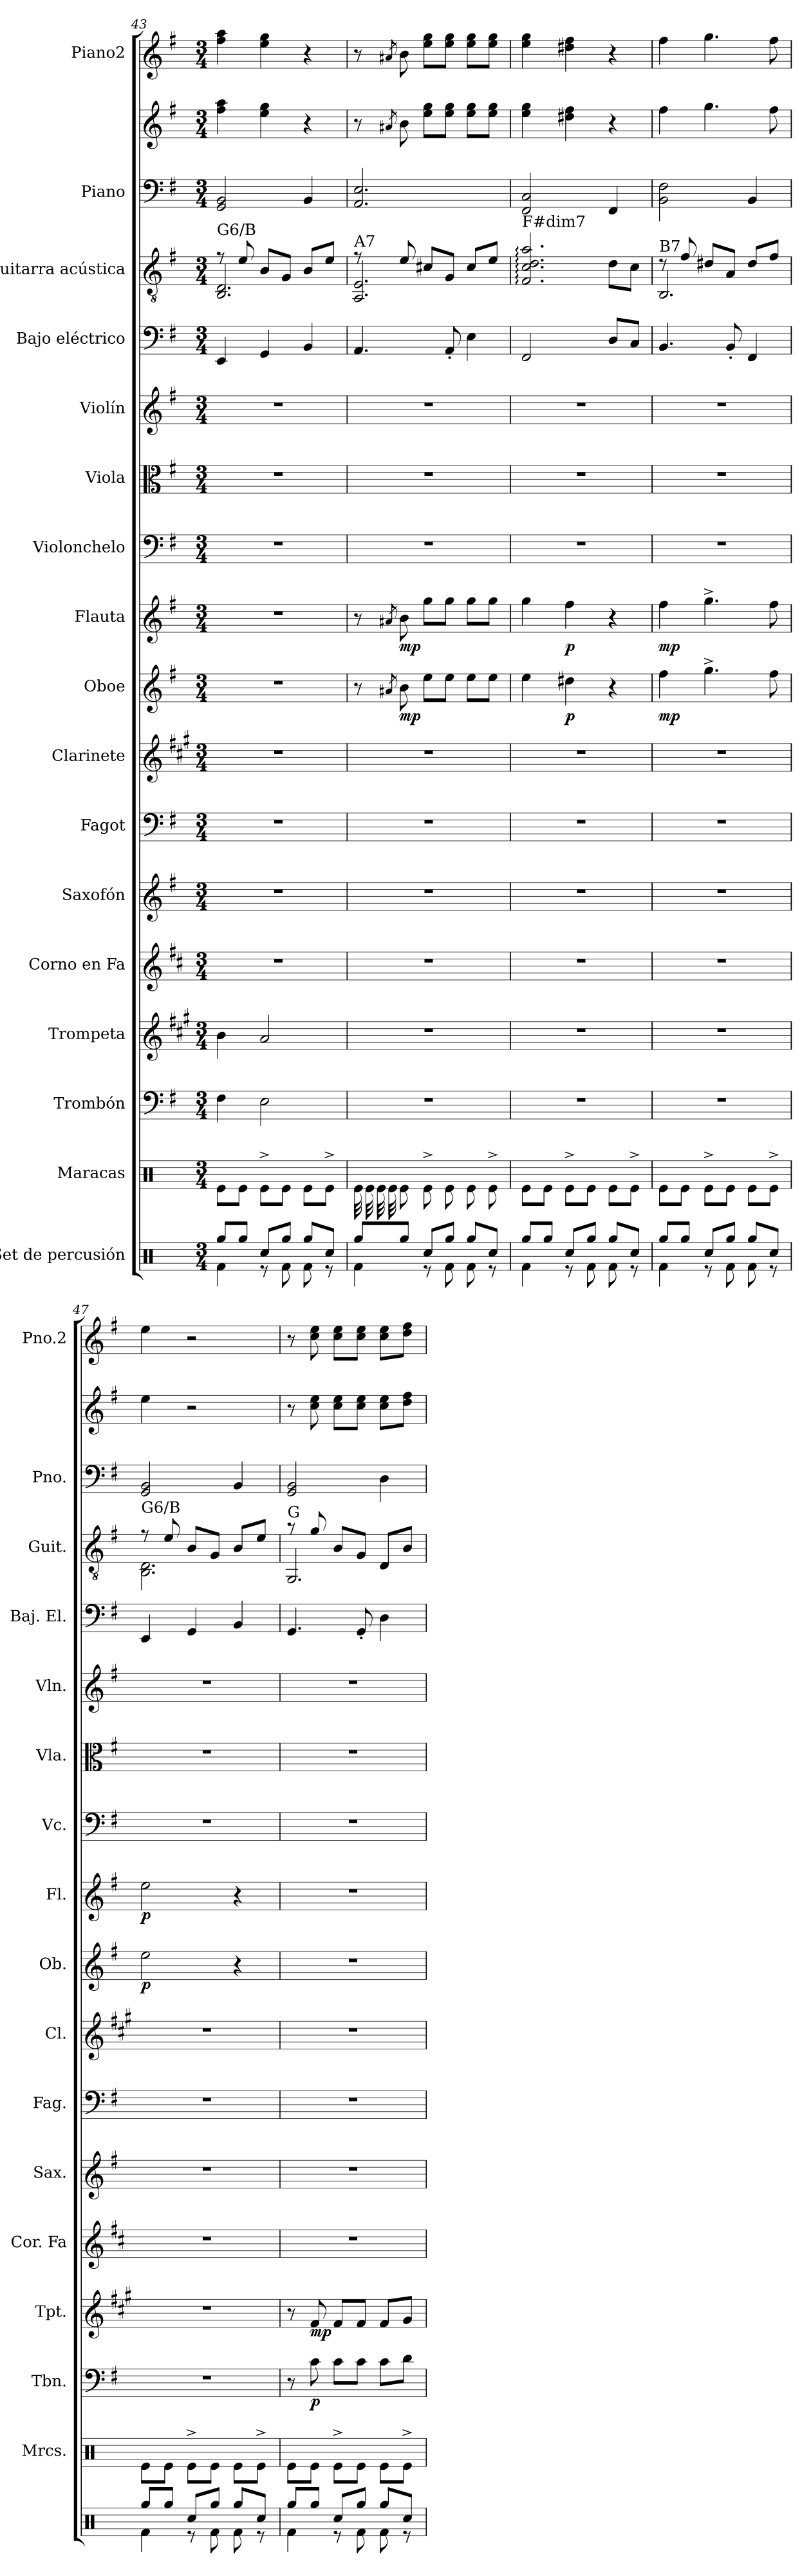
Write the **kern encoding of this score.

**kern	**kern	**kern	**dynam	**kern	**dynam	**kern	**kern	**kern	**kern	**kern	**dynam	**kern	**dynam	**kern	**kern	**kern	**kern	**kern	**kern	**kern	**kern
*part17	*part16	*part15	*part15	*part14	*part14	*part13	*part12	*part11	*part10	*part9	*part9	*part8	*part8	*part7	*part6	*part5	*part4	*part3	*part2	*part2	*part1
*staff18	*staff17	*staff16	*staff16	*staff15	*staff15	*staff14	*staff13	*staff12	*staff11	*staff10	*staff10	*staff9	*staff9	*staff8	*staff7	*staff6	*staff5	*staff4	*staff3	*staff2	*staff1
*I"Set de percusión	*I"Maracas	*I"Trombón	*	*I"Trompeta	*	*I"Corno en Fa	*I"Saxofón	*I"Fagot	*I"Clarinete	*I"Oboe	*	*I"Flauta	*	*I"Violonchelo	*I"Viola	*I"Violín	*I"Bajo eléctrico	*I"Guitarra acústica	*I"Piano	*	*I"Piano2
*	*I'Mrcs.	*I'Tbn.	*	*I'Tpt.	*	*I'Cor. Fa	*I'Sax.	*I'Fag.	*I'Cl.	*I'Ob.	*	*I'Fl.	*	*I'Vc.	*I'Vla.	*I'Vln.	*I'Baj. El.	*I'Guit.	*I'Pno.	*	*I'Pno.2
*clefX	*clefX	*clefF4	*	*clefG2	*	*clefG2	*clefG2	*clefF4	*clefG2	*clefG2	*	*clefG2	*	*clefF4	*clefC3	*clefG2	*clefF4	*clefGv2	*clefF4	*clefG2	*clefG2
*	*	*	*	*ITrd1c2	*	*ITrd4c7	*ITrd8c14	*	*ITrd1c2	*	*	*	*	*	*	*	*ITrd7c12	*	*	*	*
*k[]	*k[]	*k[f#]	*	*k[f#]	*	*k[f#]	*k[f#]	*k[f#]	*k[f#]	*k[f#]	*	*k[f#]	*	*k[f#]	*k[f#]	*k[f#]	*k[f#]	*k[f#]	*k[f#]	*k[f#]	*k[f#]
*M3/4	*M3/4	*M3/4	*	*M3/4	*	*M3/4	*M3/4	*M3/4	*M3/4	*M3/4	*	*M3/4	*	*M3/4	*M3/4	*M3/4	*M3/4	*M3/4	*M3/4	*M3/4	*M3/4
=43	=43	=43	=43	=43	=43	=43	=43	=43	=43	=43	=43	=43	=43	=43	=43	=43	=43	=43	=43	=43	=43
*^	*	*	*	*	*	*	*	*	*	*	*	*	*	*	*	*	*	*^	*	*	*
!	!	!	!	!	!	!	!	!	!	!	!	!	!	!	!	!	!	!	!LO:TX:a:t=G6/B	!	!	!	!
8Rgg/L	4Rf\	8Re\L	4F#\	.	4a\	.	2.r	2.r	2.r	2.r	2.r	.	2.r	.	2.r	2.r	2.r	4EEE/	8r	2.BB/ 2.D/	2GG/ 2BB/	4ff#\ 4aa\	4ff#\ 4aa\
8Rgg/J	.	8Re\J	.	.	.	.	.	.	.	.	.	.	.	.	.	.	.	.	8e/	.	.	.	.
8Rcc/L	8r	8Re^\L	2E\	.	2g/	.	.	.	.	.	.	.	.	.	.	.	.	4GGG/	8B/L	.	.	4ee\ 4gg\	4ee\ 4gg\
8Rgg/J	8Rf\	8Re\J	.	.	.	.	.	.	.	.	.	.	.	.	.	.	.	.	8G/J	.	.	.	.
8Rgg/L	8Rf\	8Re\L	.	.	.	.	.	.	.	.	.	.	.	.	.	.	.	4BBB/	8B/L	.	4BB/	4r	4r
8Rcc/J	8r	8Re^\J	.	.	.	.	.	.	.	.	.	.	.	.	.	.	.	.	8e/J	.	.	.	.
=44	=44	=44	=44	=44	=44	=44	=44	=44	=44	=44	=44	=44	=44	=44	=44	=44	=44	=44	=44	=44	=44	=44	=44
!	!	!	!	!	!	!	!	!	!	!	!	!	!	!	!	!	!	!	!LO:TX:a:t=A7	!	!	!	!
*	*	*tremolo	*	*	*	*	*	*	*	*	*	*	*	*	*	*	*	*	*	*	*	*	*
8Rgg/L	4Rf\	32Re\LLL	2.r	.	2.r	.	2.r	2.r	2.r	2.r	8r	.	8r	.	2.r	2.r	2.r	4.AAA/	8r	2.AA/ 2.E/	2.AA/ 2.E/	8r	8r
.	.	32Re\	.	.	.	.	.	.	.	.	.	.	.	.	.	.	.	.	.	.	.	.	.
.	.	32Re\	.	.	.	.	.	.	.	.	.	.	.	.	.	.	.	.	.	.	.	.	.
.	.	32Re\	.	.	.	.	.	.	.	.	.	.	.	.	.	.	.	.	.	.	.	.	.
*	*	*Xtremolo	*	*	*	*	*	*	*	*	*	*	*	*	*	*	*	*	*	*	*	*	*
.	.	.	.	.	.	.	.	.	.	.	8qa#X/	.	8qa#X/	.	.	.	.	.	.	.	.	8qa#X/	8qa#X/
!	!	!	!	!	!	!	!	!	!	!	!	!LO:DY:b	!	!LO:DY:b	!	!	!	!	!	!	!	!	!
8Rgg/J	.	8Re\J	.	.	.	.	.	.	.	.	8b\	mp	8b\	mp	.	.	.	.	8e/	.	.	8b\	8b\
8Rcc/L	8r	8Re^\L	.	.	.	.	.	.	.	.	8ee\L	.	8gg\L	.	.	.	.	.	8c#X/L	.	.	8ee\ 8gg\L	8ee\ 8gg\L
8Rgg/J	8Rf\	8Re\J	.	.	.	.	.	.	.	.	8ee\J	.	8gg\J	.	.	.	.	8AAA'/	8G/J	.	.	8ee\ 8gg\J	8ee\ 8gg\J
8Rgg/L	8Rf\	8Re\L	.	.	.	.	.	.	.	.	8ee\L	.	8gg\L	.	.	.	.	4EE\	8c#/L	.	.	8ee\ 8gg\L	8ee\ 8gg\L
8Rcc/J	8r	8Re^\J	.	.	.	.	.	.	.	.	8ee\J	.	8gg\J	.	.	.	.	.	8e/J	.	.	8ee\ 8gg\J	8ee\ 8gg\J
!!LO:PB:g=z
=45	=45	=45	=45	=45	=45	=45	=45	=45	=45	=45	=45	=45	=45	=45	=45	=45	=45	=45	=45	=45	=45	=45	=45
!	!	!	!	!	!	!	!	!	!	!	!	!	!	!	!	!	!	!	!LO:TX:a:t=F#dim7	!	!	!	!
8Rgg/L	4Rf\	8Re\L	2.r	.	2.r	.	2.r	2.r	2.r	2.r	4ee\	.	4gg\	.	2.r	2.r	2.r	2FFF#/	2.F#/: 2.c/: 2.d/: 2.a/:	2ryy	2FF#/ 2C/	4ee\ 4gg\	4ee\ 4gg\
8Rgg/J	.	8Re\J	.	.	.	.	.	.	.	.	.	.	.	.	.	.	.	.	.	.	.	.	.
!	!	!	!	!	!	!	!	!	!	!	!	!LO:DY:b	!	!LO:DY:b	!	!	!	!	!	!	!	!	!
8Rcc/L	8r	8Re^\L	.	.	.	.	.	.	.	.	4dd#X\	p	4ff#\	p	.	.	.	.	.	.	.	4dd#X\ 4ff#\	4dd#X\ 4ff#\
8Rgg/J	8Rf\	8Re\J	.	.	.	.	.	.	.	.	.	.	.	.	.	.	.	.	.	.	.	.	.
8Rgg/L	8Rf\	8Re\L	.	.	.	.	.	.	.	.	4r	.	4r	.	.	.	.	8DD/L	.	8d\L	4FF#/	4r	4r
8Rcc/J	8r	8Re^\J	.	.	.	.	.	.	.	.	.	.	.	.	.	.	.	8CC/J	.	8c\J	.	.	.
=46	=46	=46	=46	=46	=46	=46	=46	=46	=46	=46	=46	=46	=46	=46	=46	=46	=46	=46	=46	=46	=46	=46	=46
!	!	!	!	!	!	!	!	!	!	!	!	!	!	!	!	!	!	!	!LO:TX:a:t=B7	!	!	!	!
!	!	!	!	!	!	!	!	!	!	!	!	!LO:DY:b	!	!LO:DY:b	!	!	!	!	!	!	!	!	!
8Rgg/L	4Rf\	8Re\L	2.r	.	2.r	.	2.r	2.r	2.r	2.r	4ff#\	mp	4ff#\	mp	2.r	2.r	2.r	4.BBB/	8r	2.BB/	2BB\ 2F#\	4ff#\	4ff#\
8Rgg/J	.	8Re\J	.	.	.	.	.	.	.	.	.	.	.	.	.	.	.	.	8f#/	.	.	.	.
8Rcc/L	8r	8Re^\L	.	.	.	.	.	.	.	.	4.gg^\	.	4.gg^\	.	.	.	.	.	8d#X/L	.	.	4.gg\	4.gg\
8Rgg/J	8Rf\	8Re\J	.	.	.	.	.	.	.	.	.	.	.	.	.	.	.	8BBB'/	8A/J	.	.	.	.
8Rgg/L	8Rf\	8Re\L	.	.	.	.	.	.	.	.	.	.	.	.	.	.	.	4FFF#/	8d#/L	.	4BB/	.	.
8Rcc/J	8r	8Re^\J	.	.	.	.	.	.	.	.	8ff#\	.	8ff#\	.	.	.	.	.	8f#/J	.	.	8ff#\	8ff#\
=47	=47	=47	=47	=47	=47	=47	=47	=47	=47	=47	=47	=47	=47	=47	=47	=47	=47	=47	=47	=47	=47	=47	=47
!	!	!	!	!	!	!	!	!	!	!	!	!	!	!	!	!	!	!	!LO:TX:a:t=G6/B	!	!	!	!
!	!	!	!	!	!	!	!	!	!	!	!	!LO:DY:b	!	!LO:DY:b	!	!	!	!	!	!	!	!	!
8Rgg/L	4Rf\	8Re\L	2.r	.	2.r	.	2.r	2.r	2.r	2.r	2ee\	p	2ee\	p	2.r	2.r	2.r	4EEE/	8r	2.BB\ 2.D\	2GG/ 2BB/	4ee\	4ee\
8Rgg/J	.	8Re\J	.	.	.	.	.	.	.	.	.	.	.	.	.	.	.	.	8e/	.	.	.	.
8Rcc/L	8r	8Re^\L	.	.	.	.	.	.	.	.	.	.	.	.	.	.	.	4GGG/	8B/L	.	.	2r	2r
8Rgg/J	8Rf\	8Re\J	.	.	.	.	.	.	.	.	.	.	.	.	.	.	.	.	8G/J	.	.	.	.
8Rgg/L	8Rf\	8Re\L	.	.	.	.	.	.	.	.	4r	.	4r	.	.	.	.	4BBB/	8B/L	.	4BB/	.	.
8Rcc/J	8r	8Re^\J	.	.	.	.	.	.	.	.	.	.	.	.	.	.	.	.	8e/J	.	.	.	.
=48	=48	=48	=48	=48	=48	=48	=48	=48	=48	=48	=48	=48	=48	=48	=48	=48	=48	=48	=48	=48	=48	=48	=48
!	!	!	!	!	!	!	!	!	!	!	!	!	!	!	!	!	!	!	!LO:TX:a:t=G	!	!	!	!
8Rgg/L	4Rf\	8Re\L	8r	.	8r	.	2.r	2.r	2.r	2.r	2.r	.	2.r	.	2.r	2.r	2.r	4.GGG/	8r	2.GG/	2GG/ 2BB/	8r	8r
!	!	!	!	!LO:DY:b	!	!LO:DY:b	!	!	!	!	!	!	!	!	!	!	!	!	!	!	!	!	!
8Rgg/J	.	8Re\J	8c\	p	8e/	mp	.	.	.	.	.	.	.	.	.	.	.	.	8g/	.	.	8cc\ 8ee\	8cc\ 8ee\
8Rcc/L	8r	8Re^\L	8c\L	.	8e/L	.	.	.	.	.	.	.	.	.	.	.	.	.	8B/L	.	.	8cc\ 8ee\L	8cc\ 8ee\L
8Rgg/J	8Rf\	8Re\J	8c\J	.	8e/J	.	.	.	.	.	.	.	.	.	.	.	.	8GGG'/	8G/J	.	.	8cc\ 8ee\J	8cc\ 8ee\J
8Rgg/L	8Rf\	8Re\L	8c\L	.	8e/L	.	.	.	.	.	.	.	.	.	.	.	.	4DD\	8D/L	.	4D\	8cc\ 8ee\L	8cc\ 8ee\L
8Rcc/J	8r	8Re^\J	8d\J	.	8f#/J	.	.	.	.	.	.	.	.	.	.	.	.	.	8B/J	.	.	8dd\ 8ff#\J	8dd\ 8ff#\J
*v	*v	*	*	*	*	*	*	*	*	*	*	*	*	*	*	*	*	*	*v	*v	*	*	*
=	=	=	=	=	=	=	=	=	=	=	=	=	=	=	=	=	=	=	=	=	=
*-	*-	*-	*-	*-	*-	*-	*-	*-	*-	*-	*-	*-	*-	*-	*-	*-	*-	*-	*-	*-	*-
